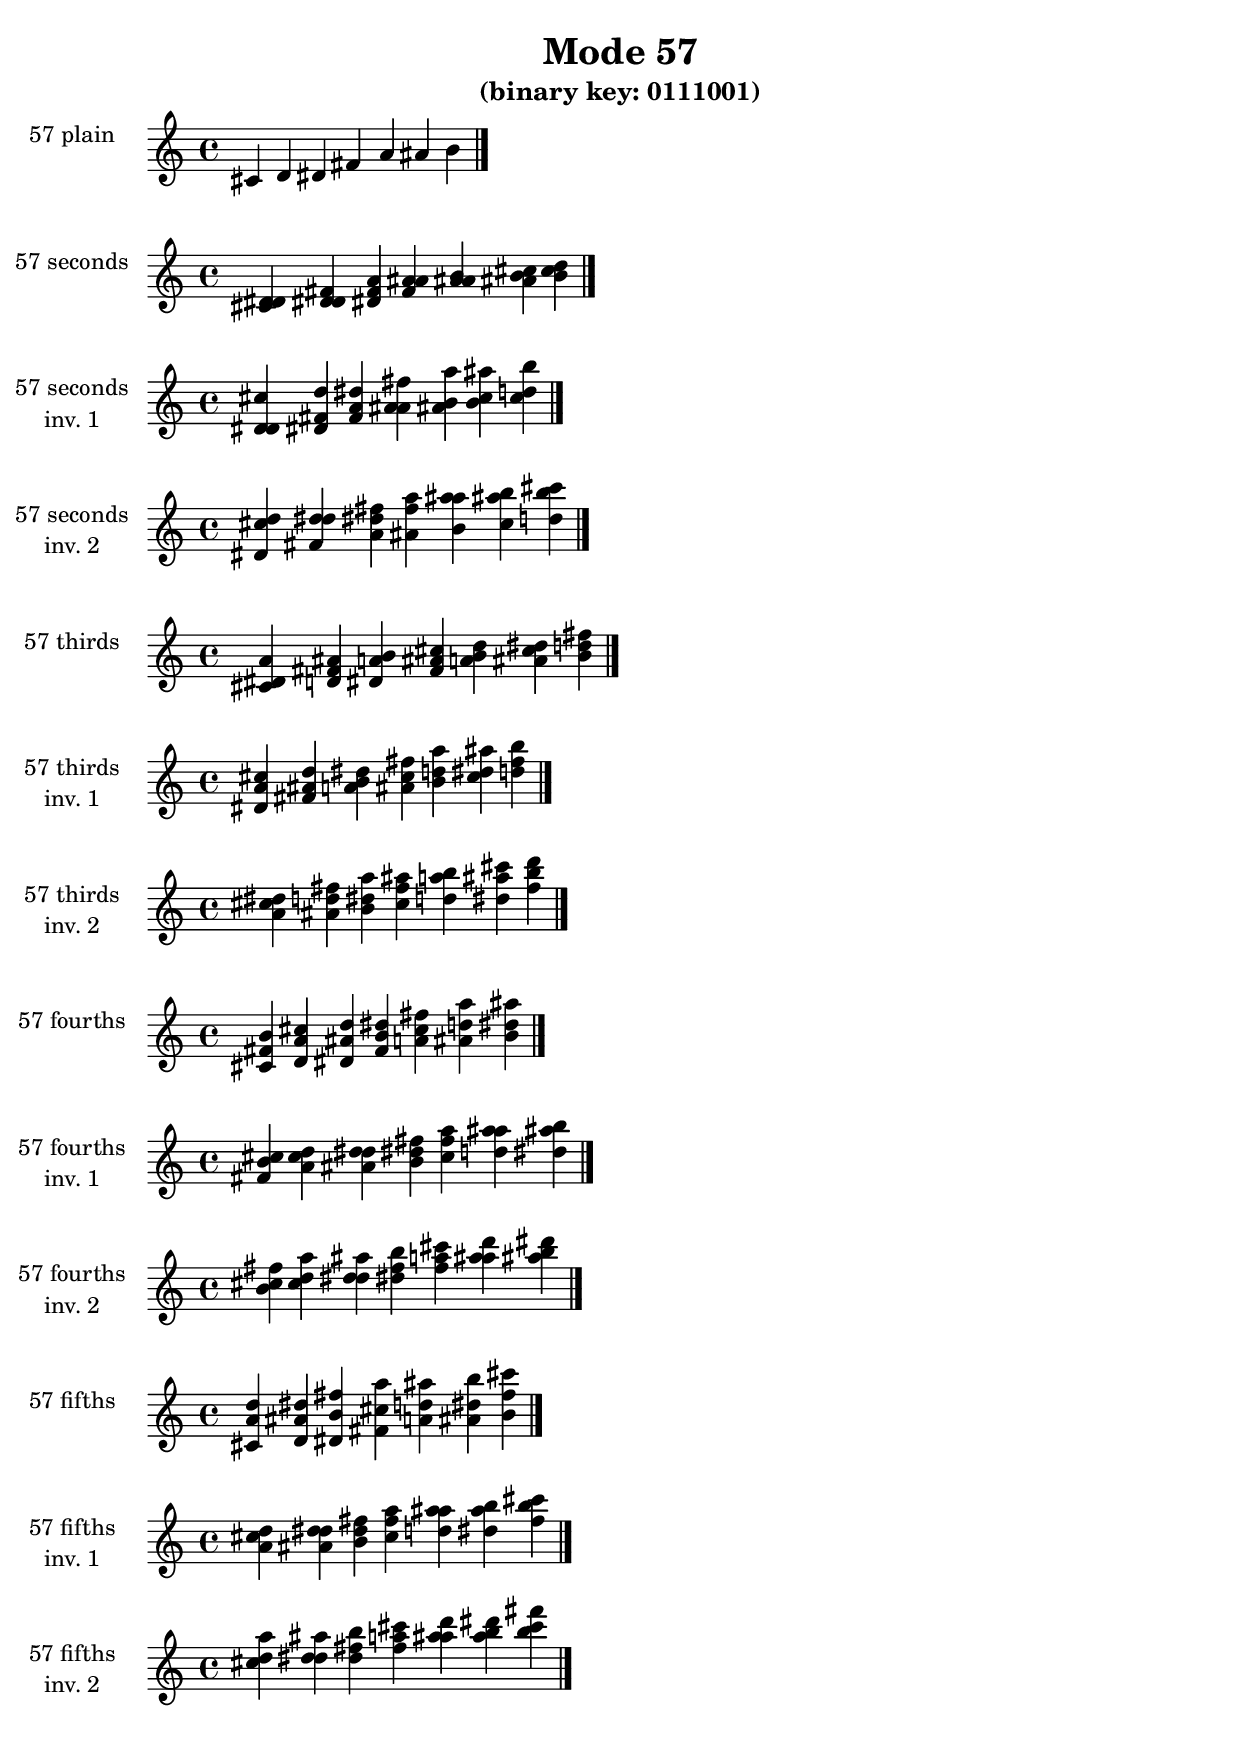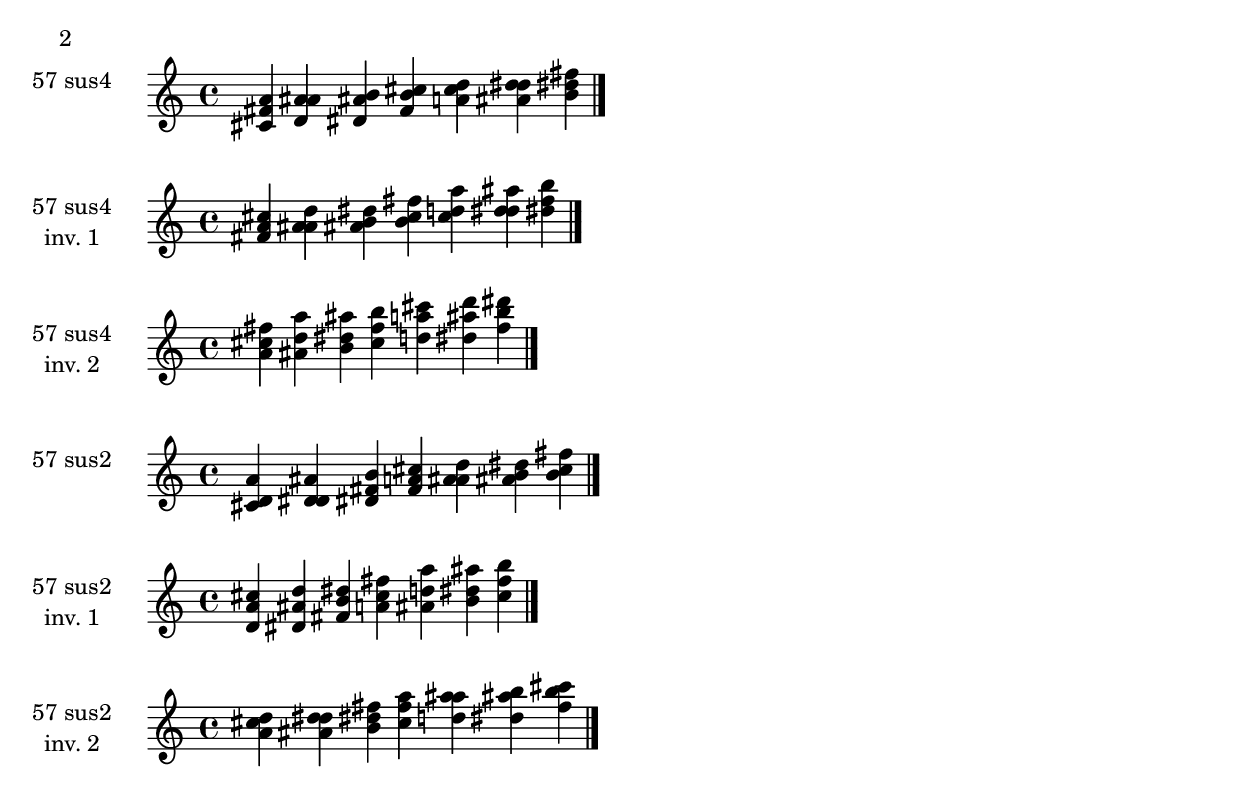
\version "2.19.0"

\header {
  title = "Mode 57"
  subtitle = "(binary key: 0111001)"
 %% Remove default LilyPond tagline
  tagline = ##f
}

\paper {
  #(set-paper-size "a4")
}

global = {
  \key c \major
  \time 4/4
  \tempo 4=100
}

\book {
  \score {
    \new Staff \with {
      instrumentName =  \markup { \column {
         \hcenter-in #14 \line { 57 plain }
         \hcenter-in #14 \line {  } } }
      midiInstrument = "oboe"
    } { \accidentalStyle "default"
        \cadenzaOn cis' d' dis' fis' a' ais' b'  \cadenzaOff \bar "|." }
    \layout { }
  }
  \score {
    \new Staff \with {
      instrumentName =  \markup { \column {
         \hcenter-in #14 \line { 57 seconds }
         \hcenter-in #14 \line {  } } }
      midiInstrument = "oboe"
    } { \accidentalStyle "default"
        \cadenzaOn <cis' d' dis'> <d' dis' fis'> <dis' fis' a'> <fis' a' ais'> <a' ais' b'> <ais' b' cis''> <b' cis'' d''>  \cadenzaOff \bar "|." }
    \layout { }
  }
  \score {
    \new Staff \with {
      instrumentName =  \markup { \column {
         \hcenter-in #14 \line { 57 seconds }
         \hcenter-in #14 \line { inv. 1 } } }
      midiInstrument = "oboe"
    } { \accidentalStyle "default"
        \cadenzaOn <d' dis' cis''> <dis' fis' d''> <fis' a' dis''> <a' ais' fis''> <ais' b' a''> <b' cis'' ais''> <cis'' d'' b''>  \cadenzaOff \bar "|." }
    \layout { }
  }
  \score {
    \new Staff \with {
      instrumentName =  \markup { \column {
         \hcenter-in #14 \line { 57 seconds }
         \hcenter-in #14 \line { inv. 2 } } }
      midiInstrument = "oboe"
    } { \accidentalStyle "default"
        \cadenzaOn <dis' cis'' d''> <fis' d'' dis''> <a' dis'' fis''> <ais' fis'' a''> <b' a'' ais''> <cis'' ais'' b''> <d'' b'' cis'''>  \cadenzaOff \bar "|." }
    \layout { }
  }
  \score {
    \new Staff \with {
      instrumentName =  \markup { \column {
         \hcenter-in #14 \line { 57 thirds }
         \hcenter-in #14 \line {  } } }
      midiInstrument = "oboe"
    } { \accidentalStyle "default"
        \cadenzaOn <cis' dis' a'> <d' fis' ais'> <dis' a' b'> <fis' ais' cis''> <a' b' d''> <ais' cis'' dis''> <b' d'' fis''>  \cadenzaOff \bar "|." }
    \layout { }
  }
  \score {
    \new Staff \with {
      instrumentName =  \markup { \column {
         \hcenter-in #14 \line { 57 thirds }
         \hcenter-in #14 \line { inv. 1 } } }
      midiInstrument = "oboe"
    } { \accidentalStyle "default"
        \cadenzaOn <dis' a' cis''> <fis' ais' d''> <a' b' dis''> <ais' cis'' fis''> <b' d'' a''> <cis'' dis'' ais''> <d'' fis'' b''>  \cadenzaOff \bar "|." }
    \layout { }
  }
  \score {
    \new Staff \with {
      instrumentName =  \markup { \column {
         \hcenter-in #14 \line { 57 thirds }
         \hcenter-in #14 \line { inv. 2 } } }
      midiInstrument = "oboe"
    } { \accidentalStyle "default"
        \cadenzaOn <a' cis'' dis''> <ais' d'' fis''> <b' dis'' a''> <cis'' fis'' ais''> <d'' a'' b''> <dis'' ais'' cis'''> <fis'' b'' d'''>  \cadenzaOff \bar "|." }
    \layout { }
  }
  \score {
    \new Staff \with {
      instrumentName =  \markup { \column {
         \hcenter-in #14 \line { 57 fourths }
         \hcenter-in #14 \line {  } } }
      midiInstrument = "oboe"
    } { \accidentalStyle "default"
        \cadenzaOn <cis' fis' b'> <d' a' cis''> <dis' ais' d''> <fis' b' dis''> <a' cis'' fis''> <ais' d'' a''> <b' dis'' ais''>  \cadenzaOff \bar "|." }
    \layout { }
  }
  \score {
    \new Staff \with {
      instrumentName =  \markup { \column {
         \hcenter-in #14 \line { 57 fourths }
         \hcenter-in #14 \line { inv. 1 } } }
      midiInstrument = "oboe"
    } { \accidentalStyle "default"
        \cadenzaOn <fis' b' cis''> <a' cis'' d''> <ais' d'' dis''> <b' dis'' fis''> <cis'' fis'' a''> <d'' a'' ais''> <dis'' ais'' b''>  \cadenzaOff \bar "|." }
    \layout { }
  }
  \score {
    \new Staff \with {
      instrumentName =  \markup { \column {
         \hcenter-in #14 \line { 57 fourths }
         \hcenter-in #14 \line { inv. 2 } } }
      midiInstrument = "oboe"
    } { \accidentalStyle "default"
        \cadenzaOn <b' cis'' fis''> <cis'' d'' a''> <d'' dis'' ais''> <dis'' fis'' b''> <fis'' a'' cis'''> <a'' ais'' d'''> <ais'' b'' dis'''>  \cadenzaOff \bar "|." }
    \layout { }
  }
  \score {
    \new Staff \with {
      instrumentName =  \markup { \column {
         \hcenter-in #14 \line { 57 fifths }
         \hcenter-in #14 \line {  } } }
      midiInstrument = "oboe"
    } { \accidentalStyle "default"
        \cadenzaOn <cis' a' d''> <d' ais' dis''> <dis' b' fis''> <fis' cis'' a''> <a' d'' ais''> <ais' dis'' b''> <b' fis'' cis'''>  \cadenzaOff \bar "|." }
    \layout { }
  }
  \score {
    \new Staff \with {
      instrumentName =  \markup { \column {
         \hcenter-in #14 \line { 57 fifths }
         \hcenter-in #14 \line { inv. 1 } } }
      midiInstrument = "oboe"
    } { \accidentalStyle "default"
        \cadenzaOn <a' d'' cis''> <ais' dis'' d''> <b' fis'' dis''> <cis'' a'' fis''> <d'' ais'' a''> <dis'' b'' ais''> <fis'' cis''' b''>  \cadenzaOff \bar "|." }
    \layout { }
  }
  \score {
    \new Staff \with {
      instrumentName =  \markup { \column {
         \hcenter-in #14 \line { 57 fifths }
         \hcenter-in #14 \line { inv. 2 } } }
      midiInstrument = "oboe"
    } { \accidentalStyle "default"
        \cadenzaOn <d'' cis'' a''> <dis'' d'' ais''> <fis'' dis'' b''> <a'' fis'' cis'''> <ais'' a'' d'''> <b'' ais'' dis'''> <cis''' b'' fis'''>  \cadenzaOff \bar "|." }
    \layout { }
  }
  \score {
    \new Staff \with {
      instrumentName =  \markup { \column {
         \hcenter-in #14 \line { 57 sus4 }
         \hcenter-in #14 \line {  } } }
      midiInstrument = "oboe"
    } { \accidentalStyle "default"
        \cadenzaOn <cis' fis' a'> <d' a' ais'> <dis' ais' b'> <fis' b' cis''> <a' cis'' d''> <ais' d'' dis''> <b' dis'' fis''>  \cadenzaOff \bar "|." }
    \layout { }
  }
  \score {
    \new Staff \with {
      instrumentName =  \markup { \column {
         \hcenter-in #14 \line { 57 sus4 }
         \hcenter-in #14 \line { inv. 1 } } }
      midiInstrument = "oboe"
    } { \accidentalStyle "default"
        \cadenzaOn <fis' a' cis''> <a' ais' d''> <ais' b' dis''> <b' cis'' fis''> <cis'' d'' a''> <d'' dis'' ais''> <dis'' fis'' b''>  \cadenzaOff \bar "|." }
    \layout { }
  }
  \score {
    \new Staff \with {
      instrumentName =  \markup { \column {
         \hcenter-in #14 \line { 57 sus4 }
         \hcenter-in #14 \line { inv. 2 } } }
      midiInstrument = "oboe"
    } { \accidentalStyle "default"
        \cadenzaOn <a' cis'' fis''> <ais' d'' a''> <b' dis'' ais''> <cis'' fis'' b''> <d'' a'' cis'''> <dis'' ais'' d'''> <fis'' b'' dis'''>  \cadenzaOff \bar "|." }
    \layout { }
  }
  \score {
    \new Staff \with {
      instrumentName =  \markup { \column {
         \hcenter-in #14 \line { 57 sus2 }
         \hcenter-in #14 \line {  } } }
      midiInstrument = "oboe"
    } { \accidentalStyle "default"
        \cadenzaOn <cis' d' a'> <d' dis' ais'> <dis' fis' b'> <fis' a' cis''> <a' ais' d''> <ais' b' dis''> <b' cis'' fis''>  \cadenzaOff \bar "|." }
    \layout { }
  }
  \score {
    \new Staff \with {
      instrumentName =  \markup { \column {
         \hcenter-in #14 \line { 57 sus2 }
         \hcenter-in #14 \line { inv. 1 } } }
      midiInstrument = "oboe"
    } { \accidentalStyle "default"
        \cadenzaOn <d' a' cis''> <dis' ais' d''> <fis' b' dis''> <a' cis'' fis''> <ais' d'' a''> <b' dis'' ais''> <cis'' fis'' b''>  \cadenzaOff \bar "|." }
    \layout { }
  }
  \score {
    \new Staff \with {
      instrumentName =  \markup { \column {
         \hcenter-in #14 \line { 57 sus2 }
         \hcenter-in #14 \line { inv. 2 } } }
      midiInstrument = "oboe"
    } { \accidentalStyle "default"
        \cadenzaOn <a' cis'' d''> <ais' d'' dis''> <b' dis'' fis''> <cis'' fis'' a''> <d'' a'' ais''> <dis'' ais'' b''> <fis'' b'' cis'''>  \cadenzaOff \bar "|." }
    \layout { }
  }
}

\book {
  \bookOutputSuffix "plain_"
  \score {
    \new Staff \with {
      instrumentName =  \markup { \column {
         \hcenter-in #14 \line { 57 plain }
         \hcenter-in #14 \line {  } } }
      midiInstrument = "oboe"
    } { \accidentalStyle "default"
        \cadenzaOn cis' d' dis' fis' a' ais' b'  \cadenzaOff \bar "|." }
    \midi { }
  }
}
\book {
  \bookOutputSuffix "seconds_"
  \score {
    \new Staff \with {
      instrumentName =  \markup { \column {
         \hcenter-in #14 \line { 57 seconds }
         \hcenter-in #14 \line {  } } }
      midiInstrument = "oboe"
    } { \accidentalStyle "default"
        \cadenzaOn <cis' d' dis'> <d' dis' fis'> <dis' fis' a'> <fis' a' ais'> <a' ais' b'> <ais' b' cis''> <b' cis'' d''>  \cadenzaOff \bar "|." }
    \midi { }
  }
}
\book {
  \bookOutputSuffix "seconds_inv. 1"
  \score {
    \new Staff \with {
      instrumentName =  \markup { \column {
         \hcenter-in #14 \line { 57 seconds }
         \hcenter-in #14 \line { inv. 1 } } }
      midiInstrument = "oboe"
    } { \accidentalStyle "default"
        \cadenzaOn <d' dis' cis''> <dis' fis' d''> <fis' a' dis''> <a' ais' fis''> <ais' b' a''> <b' cis'' ais''> <cis'' d'' b''>  \cadenzaOff \bar "|." }
    \midi { }
  }
}
\book {
  \bookOutputSuffix "seconds_inv. 2"
  \score {
    \new Staff \with {
      instrumentName =  \markup { \column {
         \hcenter-in #14 \line { 57 seconds }
         \hcenter-in #14 \line { inv. 2 } } }
      midiInstrument = "oboe"
    } { \accidentalStyle "default"
        \cadenzaOn <dis' cis'' d''> <fis' d'' dis''> <a' dis'' fis''> <ais' fis'' a''> <b' a'' ais''> <cis'' ais'' b''> <d'' b'' cis'''>  \cadenzaOff \bar "|." }
    \midi { }
  }
}
\book {
  \bookOutputSuffix "thirds_"
  \score {
    \new Staff \with {
      instrumentName =  \markup { \column {
         \hcenter-in #14 \line { 57 thirds }
         \hcenter-in #14 \line {  } } }
      midiInstrument = "oboe"
    } { \accidentalStyle "default"
        \cadenzaOn <cis' dis' a'> <d' fis' ais'> <dis' a' b'> <fis' ais' cis''> <a' b' d''> <ais' cis'' dis''> <b' d'' fis''>  \cadenzaOff \bar "|." }
    \midi { }
  }
}
\book {
  \bookOutputSuffix "thirds_inv. 1"
  \score {
    \new Staff \with {
      instrumentName =  \markup { \column {
         \hcenter-in #14 \line { 57 thirds }
         \hcenter-in #14 \line { inv. 1 } } }
      midiInstrument = "oboe"
    } { \accidentalStyle "default"
        \cadenzaOn <dis' a' cis''> <fis' ais' d''> <a' b' dis''> <ais' cis'' fis''> <b' d'' a''> <cis'' dis'' ais''> <d'' fis'' b''>  \cadenzaOff \bar "|." }
    \midi { }
  }
}
\book {
  \bookOutputSuffix "thirds_inv. 2"
  \score {
    \new Staff \with {
      instrumentName =  \markup { \column {
         \hcenter-in #14 \line { 57 thirds }
         \hcenter-in #14 \line { inv. 2 } } }
      midiInstrument = "oboe"
    } { \accidentalStyle "default"
        \cadenzaOn <a' cis'' dis''> <ais' d'' fis''> <b' dis'' a''> <cis'' fis'' ais''> <d'' a'' b''> <dis'' ais'' cis'''> <fis'' b'' d'''>  \cadenzaOff \bar "|." }
    \midi { }
  }
}
\book {
  \bookOutputSuffix "fourths_"
  \score {
    \new Staff \with {
      instrumentName =  \markup { \column {
         \hcenter-in #14 \line { 57 fourths }
         \hcenter-in #14 \line {  } } }
      midiInstrument = "oboe"
    } { \accidentalStyle "default"
        \cadenzaOn <cis' fis' b'> <d' a' cis''> <dis' ais' d''> <fis' b' dis''> <a' cis'' fis''> <ais' d'' a''> <b' dis'' ais''>  \cadenzaOff \bar "|." }
    \midi { }
  }
}
\book {
  \bookOutputSuffix "fourths_inv. 1"
  \score {
    \new Staff \with {
      instrumentName =  \markup { \column {
         \hcenter-in #14 \line { 57 fourths }
         \hcenter-in #14 \line { inv. 1 } } }
      midiInstrument = "oboe"
    } { \accidentalStyle "default"
        \cadenzaOn <fis' b' cis''> <a' cis'' d''> <ais' d'' dis''> <b' dis'' fis''> <cis'' fis'' a''> <d'' a'' ais''> <dis'' ais'' b''>  \cadenzaOff \bar "|." }
    \midi { }
  }
}
\book {
  \bookOutputSuffix "fourths_inv. 2"
  \score {
    \new Staff \with {
      instrumentName =  \markup { \column {
         \hcenter-in #14 \line { 57 fourths }
         \hcenter-in #14 \line { inv. 2 } } }
      midiInstrument = "oboe"
    } { \accidentalStyle "default"
        \cadenzaOn <b' cis'' fis''> <cis'' d'' a''> <d'' dis'' ais''> <dis'' fis'' b''> <fis'' a'' cis'''> <a'' ais'' d'''> <ais'' b'' dis'''>  \cadenzaOff \bar "|." }
    \midi { }
  }
}
\book {
  \bookOutputSuffix "fifths_"
  \score {
    \new Staff \with {
      instrumentName =  \markup { \column {
         \hcenter-in #14 \line { 57 fifths }
         \hcenter-in #14 \line {  } } }
      midiInstrument = "oboe"
    } { \accidentalStyle "default"
        \cadenzaOn <cis' a' d''> <d' ais' dis''> <dis' b' fis''> <fis' cis'' a''> <a' d'' ais''> <ais' dis'' b''> <b' fis'' cis'''>  \cadenzaOff \bar "|." }
    \midi { }
  }
}
\book {
  \bookOutputSuffix "fifths_inv. 1"
  \score {
    \new Staff \with {
      instrumentName =  \markup { \column {
         \hcenter-in #14 \line { 57 fifths }
         \hcenter-in #14 \line { inv. 1 } } }
      midiInstrument = "oboe"
    } { \accidentalStyle "default"
        \cadenzaOn <a' d'' cis''> <ais' dis'' d''> <b' fis'' dis''> <cis'' a'' fis''> <d'' ais'' a''> <dis'' b'' ais''> <fis'' cis''' b''>  \cadenzaOff \bar "|." }
    \midi { }
  }
}
\book {
  \bookOutputSuffix "fifths_inv. 2"
  \score {
    \new Staff \with {
      instrumentName =  \markup { \column {
         \hcenter-in #14 \line { 57 fifths }
         \hcenter-in #14 \line { inv. 2 } } }
      midiInstrument = "oboe"
    } { \accidentalStyle "default"
        \cadenzaOn <d'' cis'' a''> <dis'' d'' ais''> <fis'' dis'' b''> <a'' fis'' cis'''> <ais'' a'' d'''> <b'' ais'' dis'''> <cis''' b'' fis'''>  \cadenzaOff \bar "|." }
    \midi { }
  }
}
\book {
  \bookOutputSuffix "sus4_"
  \score {
    \new Staff \with {
      instrumentName =  \markup { \column {
         \hcenter-in #14 \line { 57 sus4 }
         \hcenter-in #14 \line {  } } }
      midiInstrument = "oboe"
    } { \accidentalStyle "default"
        \cadenzaOn <cis' fis' a'> <d' a' ais'> <dis' ais' b'> <fis' b' cis''> <a' cis'' d''> <ais' d'' dis''> <b' dis'' fis''>  \cadenzaOff \bar "|." }
    \midi { }
  }
}
\book {
  \bookOutputSuffix "sus4_inv. 1"
  \score {
    \new Staff \with {
      instrumentName =  \markup { \column {
         \hcenter-in #14 \line { 57 sus4 }
         \hcenter-in #14 \line { inv. 1 } } }
      midiInstrument = "oboe"
    } { \accidentalStyle "default"
        \cadenzaOn <fis' a' cis''> <a' ais' d''> <ais' b' dis''> <b' cis'' fis''> <cis'' d'' a''> <d'' dis'' ais''> <dis'' fis'' b''>  \cadenzaOff \bar "|." }
    \midi { }
  }
}
\book {
  \bookOutputSuffix "sus4_inv. 2"
  \score {
    \new Staff \with {
      instrumentName =  \markup { \column {
         \hcenter-in #14 \line { 57 sus4 }
         \hcenter-in #14 \line { inv. 2 } } }
      midiInstrument = "oboe"
    } { \accidentalStyle "default"
        \cadenzaOn <a' cis'' fis''> <ais' d'' a''> <b' dis'' ais''> <cis'' fis'' b''> <d'' a'' cis'''> <dis'' ais'' d'''> <fis'' b'' dis'''>  \cadenzaOff \bar "|." }
    \midi { }
  }
}
\book {
  \bookOutputSuffix "sus2_"
  \score {
    \new Staff \with {
      instrumentName =  \markup { \column {
         \hcenter-in #14 \line { 57 sus2 }
         \hcenter-in #14 \line {  } } }
      midiInstrument = "oboe"
    } { \accidentalStyle "default"
        \cadenzaOn <cis' d' a'> <d' dis' ais'> <dis' fis' b'> <fis' a' cis''> <a' ais' d''> <ais' b' dis''> <b' cis'' fis''>  \cadenzaOff \bar "|." }
    \midi { }
  }
}
\book {
  \bookOutputSuffix "sus2_inv. 1"
  \score {
    \new Staff \with {
      instrumentName =  \markup { \column {
         \hcenter-in #14 \line { 57 sus2 }
         \hcenter-in #14 \line { inv. 1 } } }
      midiInstrument = "oboe"
    } { \accidentalStyle "default"
        \cadenzaOn <d' a' cis''> <dis' ais' d''> <fis' b' dis''> <a' cis'' fis''> <ais' d'' a''> <b' dis'' ais''> <cis'' fis'' b''>  \cadenzaOff \bar "|." }
    \midi { }
  }
}
\book {
  \bookOutputSuffix "sus2_inv. 2"
  \score {
    \new Staff \with {
      instrumentName =  \markup { \column {
         \hcenter-in #14 \line { 57 sus2 }
         \hcenter-in #14 \line { inv. 2 } } }
      midiInstrument = "oboe"
    } { \accidentalStyle "default"
        \cadenzaOn <a' cis'' d''> <ais' d'' dis''> <b' dis'' fis''> <cis'' fis'' a''> <d'' a'' ais''> <dis'' ais'' b''> <fis'' b'' cis'''>  \cadenzaOff \bar "|." }
    \midi { }
  }
}
